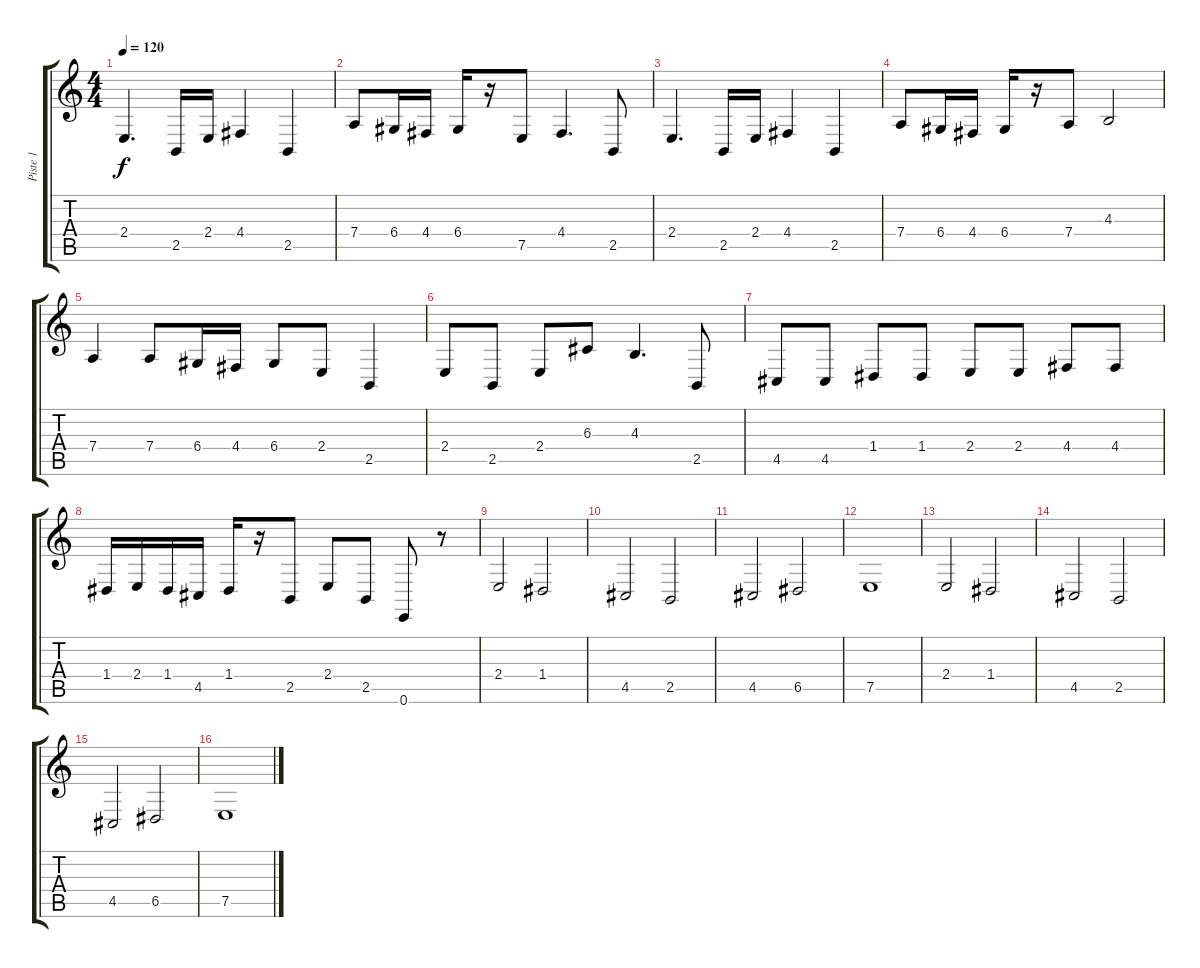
\track ("Piste 1" "Piste 1") {instrument tremolostrings}
\staff {score tabs}
\tuning (E4 B3 G3 D3 A2 E2) {hide}
\ts (4 4)
\tempo 120
\clef g2
\ks c
2.4.4{d dy f} 2.5.16 2.4.16 4.4.4 2.5.4 |
7.4.8 6.4.16 4.4.16 6.4.16 r.16 7.5.8 4.4.4{d} 2.5.8 |
2.4.4{d} 2.5.16 2.4.16 4.4.4 2.5.4 |
7.4.8 6.4.16 4.4.16 6.4.16 r.16 7.4.8 4.3.2 |
7.4.4 7.4.8 6.4.16 4.4.16 6.4.8 2.4.8 2.5.4 |
2.4.8 2.5.8 2.4.8 6.3.8 4.3.4{d} 2.5.8 |
4.5.8 4.5.8 1.4.8 1.4.8 2.4.8 2.4.8 4.4.8 4.4.8 |
1.4.16 2.4.16 1.4.16 4.5.16 1.4.16 r.16 2.5.8 2.4.8 2.5.8 0.6.8 r.8 |
2.4.2 1.4.2 |
4.5.2 2.5.2 |
4.5.2 6.5.2 |
7.5.1 |
2.4.2 1.4.2 |
4.5.2 2.5.2 |
4.5.2 6.5.2 |
7.5.1
